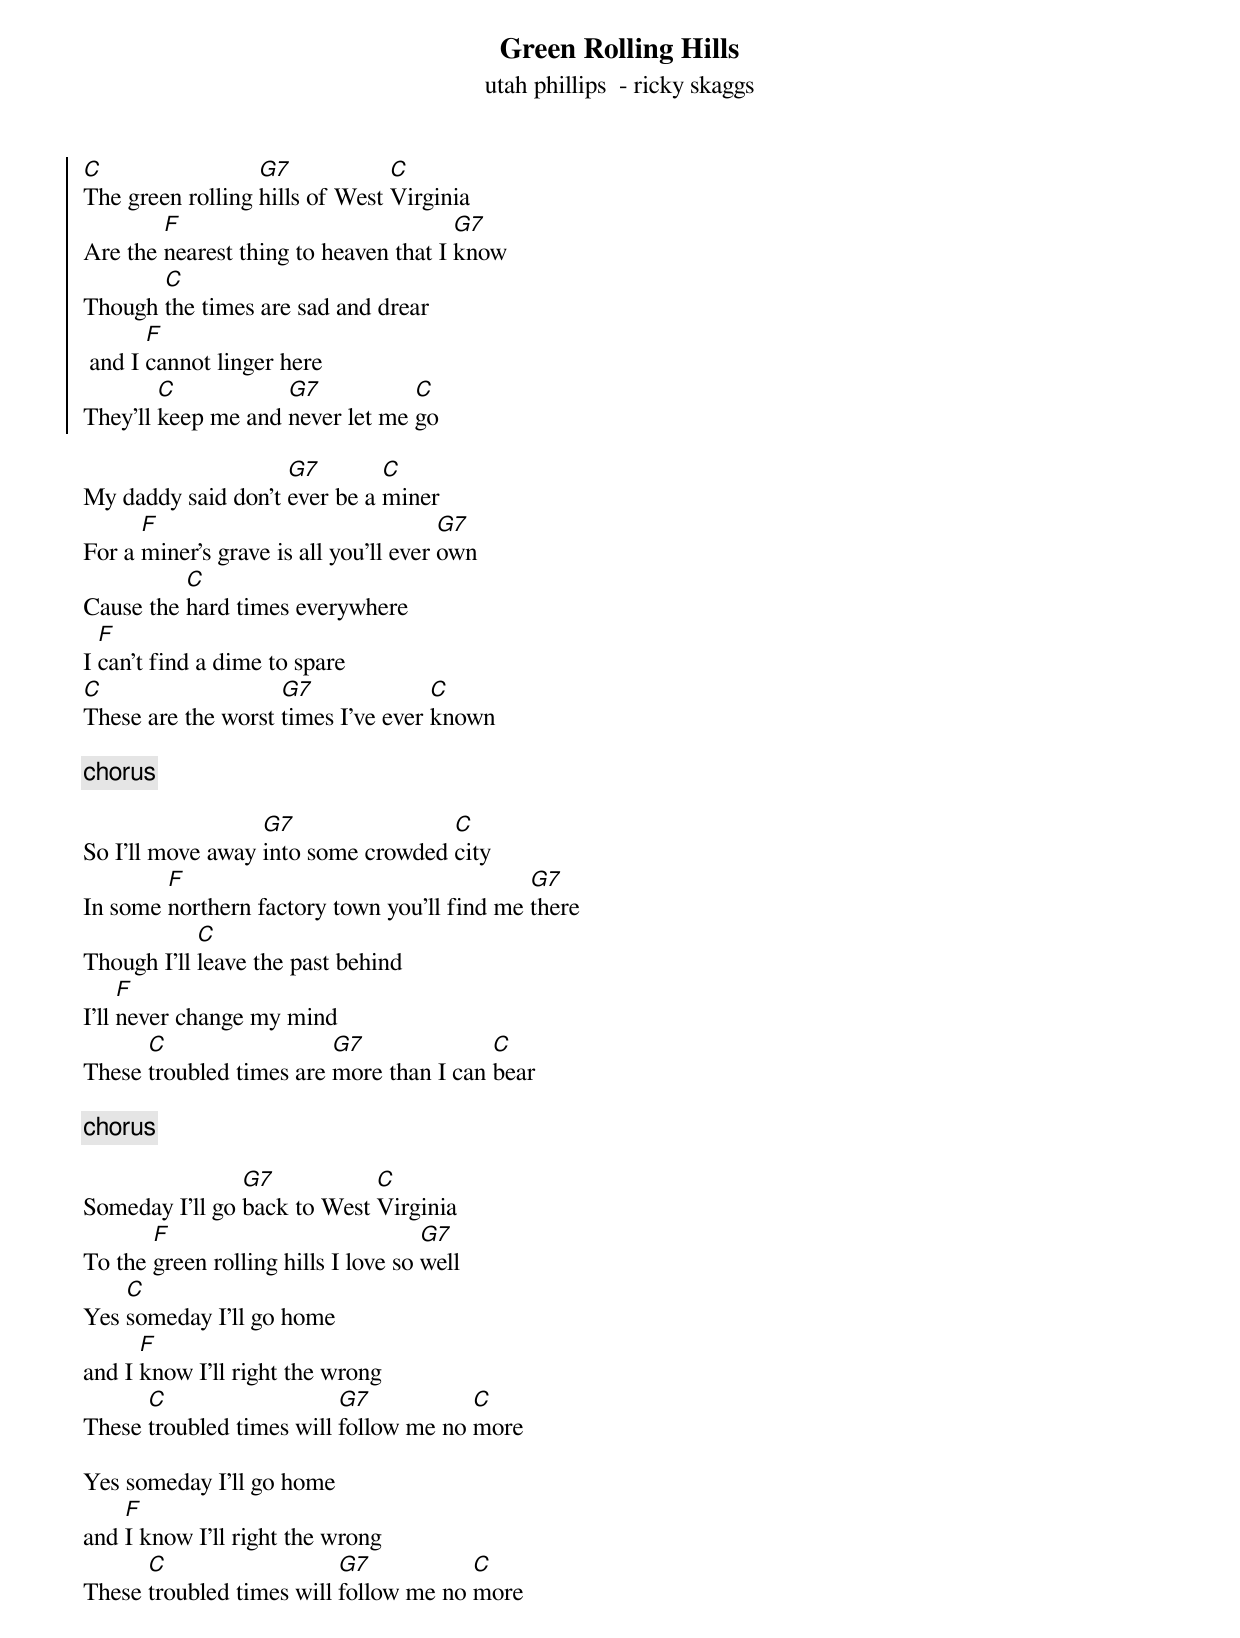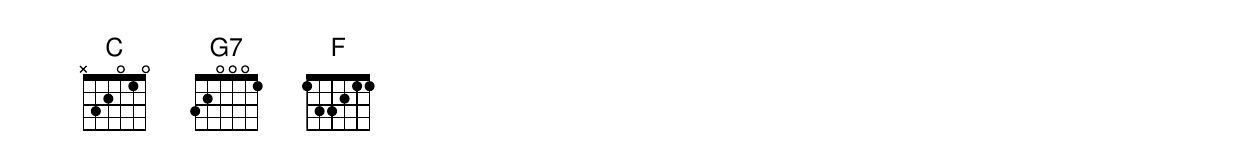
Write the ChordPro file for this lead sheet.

{title: Green Rolling Hills}
{subtitle: utah phillips  - ricky skaggs}
{soc}
[C]The green rolling [G7]hills of West [C]Virginia
Are the [F]nearest thing to heaven that I [G7]know
Though [C]the times are sad and drear
 and I [F]cannot linger here
They’ll [C]keep me and [G7]never let me [C]go
{eoc}

My daddy said don't [G7]ever be a [C]miner
For a [F]miner's grave is all you'll ever [G7]own
Cause the [C]hard times everywhere
I [F]can't find a dime to spare
[C]These are the worst [G7]times I've ever [C]known

{c:chorus}

So I'll move away [G7]into some crowded [C]city
In some [F]northern factory town you'll find me [G7]there
Though I'll [C]leave the past behind
I'll [F]never change my mind
These [C]troubled times are [G7]more than I can [C]bear

{c:chorus}

Someday I'll go [G7]back to West [C]Virginia
To the [F]green rolling hills I love so [G7]well
Yes [C]someday I'll go home
and I [F]know I'll right the wrong
These [C]troubled times will [G7]follow me no [C]more

Yes someday I'll go home
and [F]I know I'll right the wrong
These [C]troubled times will [G7]follow me no [C]more

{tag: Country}

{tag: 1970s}
